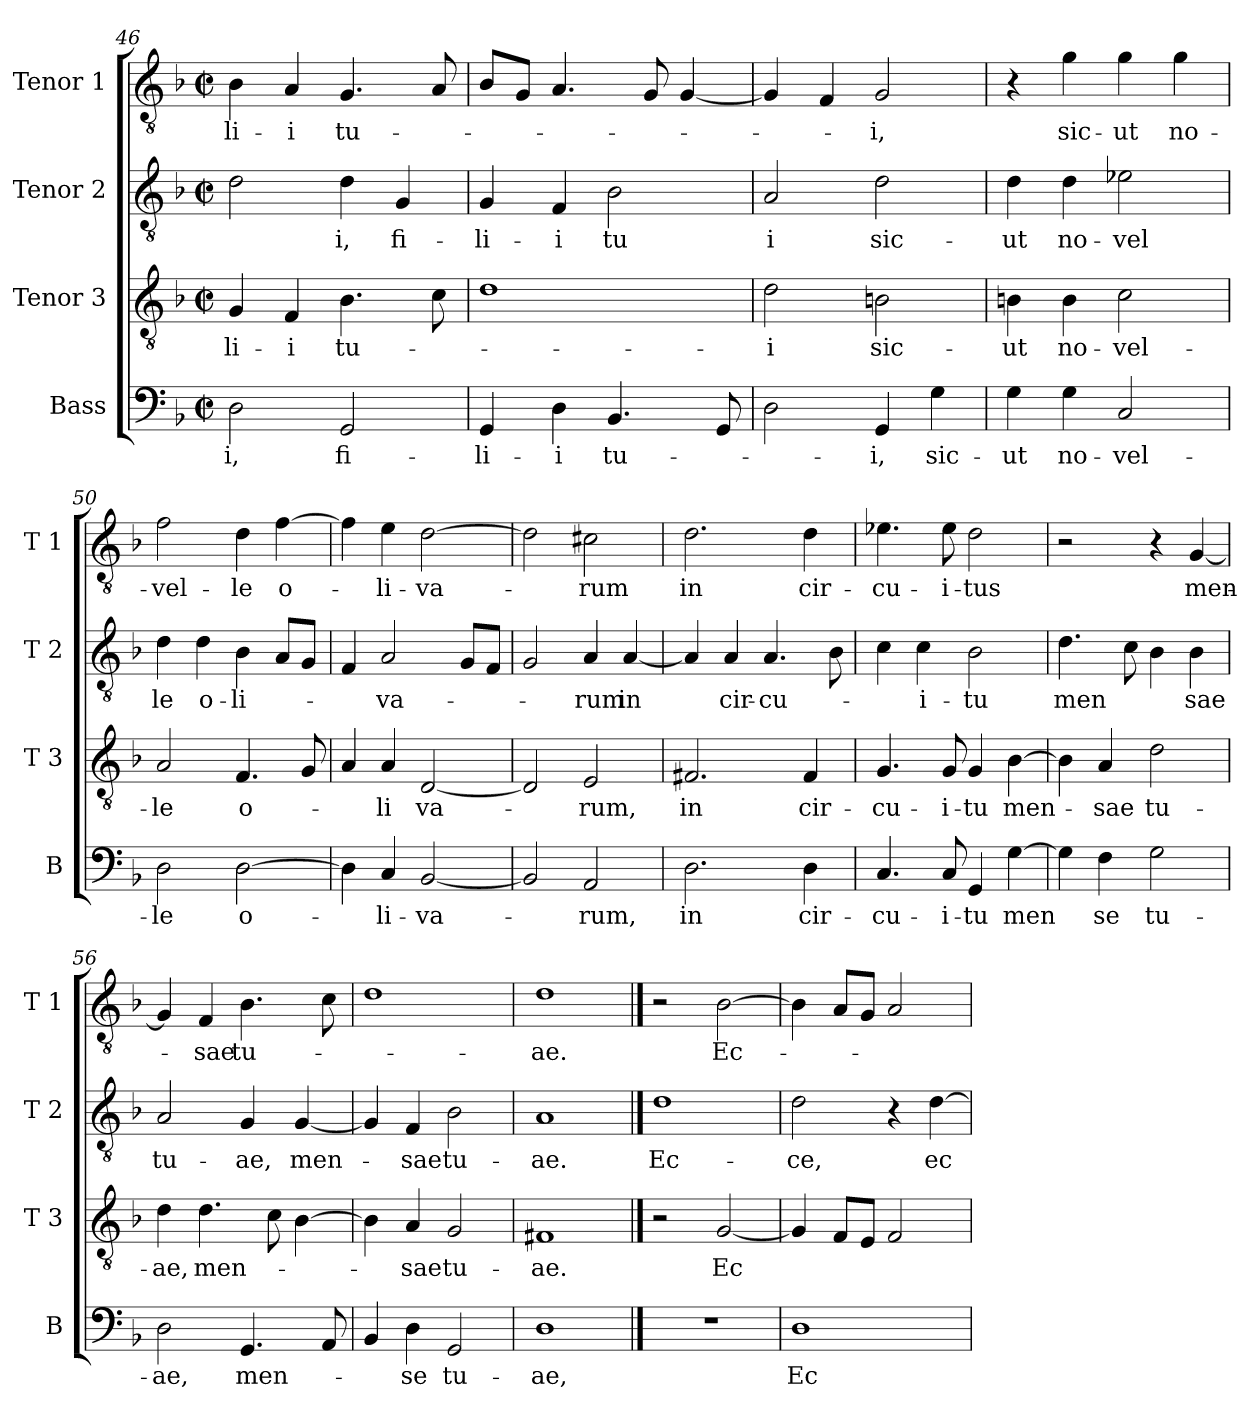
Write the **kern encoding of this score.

**kern	**text	**kern	**text	**kern	**text	**kern	**text
*part4	*part4	*part3	*part3	*part2	*part2	*part1	*part1
*staff4	*staff4	*staff3	*staff3	*staff2	*staff2	*staff1	*staff1
*I"Bass	*	*I"Tenor 3	*	*I"Tenor 2	*	*I"Tenor 1	*
*I'B	*	*I'T 3	*	*I'T 2	*	*I'T 1	*
*clefF4	*	*clefGv2	*	*clefGv2	*	*clefGv2	*
*k[b-]	*	*k[b-]	*	*k[b-]	*	*k[b-]	*
*F:	*	*F:	*	*F:	*	*F:	*
*M2/2	*	*M2/2	*	*M2/2	*	*M2/2	*
*met(c|)	*	*met(c|)	*	*met(c|)	*	*met(c|)	*
=46	=46	=46	=46	=46	=46	=46	=46
!	!LO:LY:b	!	!LO:LY:b	!	!	!	!LO:LY:b
2D\	-i,	4G/	-li-	2d\	.	4B-\	-li-
!	!	!	!LO:LY:b	!	!	!	!LO:LY:b
.	.	4F/	-i	.	.	4A/	-i
!	!LO:LY:b	!	!LO:LY:b	!	!LO:LY:b	!	!LO:LY:b
2GG/	fi-	4.B-\	tu-	4d\	-i,	4.G/	tu-
!	!	!	!	!	!LO:LY:b	!	!
.	.	.	.	4G/	fi-	.	.
.	.	8c\	.	.	.	8A/	.
=47	=47	=47	=47	=47	=47	=47	=47
!	!LO:LY:b	!	!	!	!LO:LY:b	!	!
4GG/	-li-	1d	.	4G/	-li-	8B-/L	.
.	.	.	.	.	.	8G/J	.
!	!LO:LY:b	!	!	!	!LO:LY:b	!	!
4D\	-i	.	.	4F/	-i	4.A/	.
!	!LO:LY:b	!	!	!	!LO:LY:b	!	!
4.BB-/	tu-	.	.	2B-\	tu	.	.
.	.	.	.	.	.	8G/	.
.	.	.	.	.	.	[4G/	.
8GG/	.	.	.	.	.	.	.
=48	=48	=48	=48	=48	=48	=48	=48
!	!	!	!LO:LY:b	!	!LO:LY:b	!	!
2D\	.	2d\	-i	2A/	i	4G/]	.
.	.	.	.	.	.	4F/	.
!	!LO:LY:b	!	!LO:LY:b	!	!LO:LY:b	!	!LO:LY:b
4GG/	-i,	2Bn\	sic-	2d\	sic-	2G/	-i,
!	!LO:LY:b	!	!	!	!	!	!
4G\	sic-	.	.	.	.	.	.
!!LO:LB:g=z
=49	=49	=49	=49	=49	=49	=49	=49
!	!LO:LY:b	!	!LO:LY:b	!	!LO:LY:b	!	!
4G\	-ut	4Bn\	-ut	4d\	-ut	4r	.
!	!LO:LY:b	!	!LO:LY:b	!	!LO:LY:b	!	!LO:LY:b
4G\	no-	4B\	no-	4d\	no-	4g\	sic-
!	!LO:LY:b	!	!LO:LY:b	!	!LO:LY:b	!	!LO:LY:b
2C/	-vel-	2c\	-vel-	2e-X\	-vel	4g\	-ut
!	!	!	!	!	!	!	!LO:LY:b
.	.	.	.	.	.	4g\	no-
=50	=50	=50	=50	=50	=50	=50	=50
!	!LO:LY:b	!	!LO:LY:b	!	!LO:LY:b	!	!LO:LY:b
2D\	-le	2A/	-le	4d\	le	2f\	-vel-
!	!	!	!	!	!LO:LY:b	!	!
.	.	.	.	4d\	o-	.	.
!	!LO:LY:b	!	!LO:LY:b	!	!LO:LY:b	!	!LO:LY:b
[2D\	o-	4.F/	o-	4B-\	-li-	4d\	-le
!	!	!	!	!	!	!	!LO:LY:b
.	.	.	.	8A/L	.	[4f\	o-
.	.	8G/	.	8G/J	.	.	.
=51	=51	=51	=51	=51	=51	=51	=51
4D\]	.	4A/	.	4F/	.	4f\]	.
!	!LO:LY:b	!	!LO:LY:b	!	!LO:LY:b	!	!LO:LY:b
4C/	-li-	4A/	-li	2A/	-va-	4e\	-li-
!	!LO:LY:b	!	!LO:LY:b	!	!	!	!LO:LY:b
[2BB-/	-va-	[2D/	va-	.	.	[2d\	-va-
.	.	.	.	8G/L	.	.	.
.	.	.	.	8F/J	.	.	.
=52	=52	=52	=52	=52	=52	=52	=52
2BB-/]	.	2D/]	.	2G/	.	2d\]	.
!	!LO:LY:b	!	!LO:LY:b	!	!LO:LY:b	!	!LO:LY:b
2AA/	-rum,	2E/	-rum,	4A/	-rum	2c#X\	-rum
!	!	!	!	!	!LO:LY:b	!	!
.	.	.	.	[4A/	in	.	.
=53	=53	=53	=53	=53	=53	=53	=53
!	!LO:LY:b	!	!LO:LY:b	!	!	!	!LO:LY:b
2.D\	in	2.F#X/	in	4A/]	.	2.d\	in
!	!	!	!	!	!LO:LY:b	!	!
.	.	.	.	4A/	cir-	.	.
!	!	!	!	!	!LO:LY:b	!	!
.	.	.	.	4.A/	-cu-	.	.
!	!LO:LY:b	!	!LO:LY:b	!	!	!	!LO:LY:b
4D\	cir-	4F#/	cir-	.	.	4d\	cir-
.	.	.	.	8B-\	.	.	.
=54	=54	=54	=54	=54	=54	=54	=54
!	!LO:LY:b	!	!LO:LY:b	!	!	!	!LO:LY:b
4.C/	-cu-	4.G/	-cu-	4c\	.	4.e-X\	-cu-
!	!	!	!	!	!LO:LY:b	!	!
.	.	.	.	4c\	-i-	.	.
!	!LO:LY:b	!	!LO:LY:b	!	!	!	!LO:LY:b
8C/	-i-	8G/	-i-	.	.	8e-\	-i-
!	!LO:LY:b	!	!LO:LY:b	!	!LO:LY:b	!	!LO:LY:b
4GG/	-tu	4G/	-tu	2B-\	-tu	2d\	-tus
!	!LO:LY:b	!	!LO:LY:b	!	!	!	!
[4G\	men	[4B-\	men-	.	.	.	.
!!LO:PB:g=z
=55	=55	=55	=55	=55	=55	=55	=55
!	!	!	!	!	!LO:LY:b	!	!
4G\]	.	4B-\]	.	4.d\	men	2r	.
!	!LO:LY:b	!	!LO:LY:b	!	!	!	!
4F\	se	4A/	-sae	.	.	.	.
.	.	.	.	8c\	.	.	.
!	!LO:LY:b	!	!LO:LY:b	!	!	!	!
2G\	tu-	2d\	tu-	4B-\	.	4r	.
!	!	!	!	!	!LO:LY:b	!	!LO:LY:b
.	.	.	.	4B-\	sae	[4G/	men-
=56	=56	=56	=56	=56	=56	=56	=56
!	!LO:LY:b	!	!LO:LY:b	!	!LO:LY:b	!	!
2D\	-ae,	4d\	-ae,	2A/	tu-	4G/]	.
!	!	!	!LO:LY:b	!	!	!	!LO:LY:b
.	.	4.d\	men-	.	.	4F/	-sae
!	!LO:LY:b	!	!	!	!LO:LY:b	!	!LO:LY:b
4.GG/	men-	.	.	4G/	-ae,	4.B-\	tu-
.	.	8c\	.	.	.	.	.
!	!	!	!	!	!LO:LY:b	!	!
.	.	[4B-\	.	[4G/	men-	.	.
8AA/	.	.	.	.	.	8c\	.
=57	=57	=57	=57	=57	=57	=57	=57
4BB-/	.	4B-\]	.	4G/]	.	1d	.
!	!LO:LY:b	!	!LO:LY:b	!	!LO:LY:b	!	!
4D\	-se	4A/	-sae	4F/	-sae	.	.
!	!LO:LY:b	!	!LO:LY:b	!	!LO:LY:b	!	!
2GG/	tu-	2G/	tu-	2B-\	tu-	.	.
=58	=58	=58	=58	=58	=58	=58	=58
!	!LO:LY:b	!	!LO:LY:b	!	!LO:LY:b	!	!LO:LY:b
1D	-ae,	1F#X	-ae.	1A	-ae.	1d	-ae.
!!LO:LB:g=z
==59	==59	==59	==59	==59	==59	==59	==59
!	!	!	!	!	!LO:LY:b	!	!
1r	.	2r	.	1d	Ec-	2r	.
!	!	!	!LO:LY:b	!	!	!	!LO:LY:b
.	.	[2G/	Ec	.	.	[2B-\	Ec-
=60	=60	=60	=60	=60	=60	=60	=60
!	!LO:LY:b	!	!	!	!LO:LY:b	!	!
1D	Ec	4G/]	.	2d\	-ce,	4B-\]	.
.	.	8F/L	.	.	.	8A/L	.
.	.	8E/J	.	.	.	8G/J	.
.	.	2F/	.	4r	.	2A/	.
!	!	!	!	!	!LO:LY:b	!	!
.	.	.	.	[4d\	ec-	.	.
=	=	=	=	=	=	=	=
*-	*-	*-	*-	*-	*-	*-	*-
